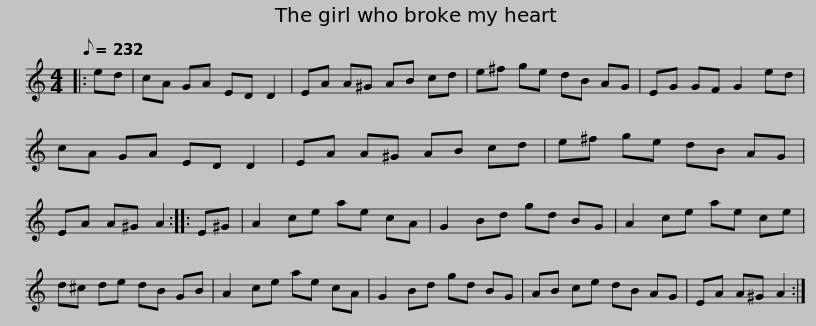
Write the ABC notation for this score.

X:1
L:1/8
Q:1/8=232
M:4/4
I:linebreak $
K:C
V:1 treble
V:1
|: ed | cA GA ED D2 | EA A^G AB cd | e^f ge dB AG | EG GF G2 ed | %5
 cA GA ED D2 |$ EA A^G AB cd | e^f ge dB AG | EA A^G A2 :: E^G | %10
 A2 ce ae cA | G2 Bd gd BG |$ A2 ce ae ce | d^c de dB GB | A2 ce ae cA | %15
 G2 Bd gd BG | AB ce dB AG | EA A^G A2 :| %18
